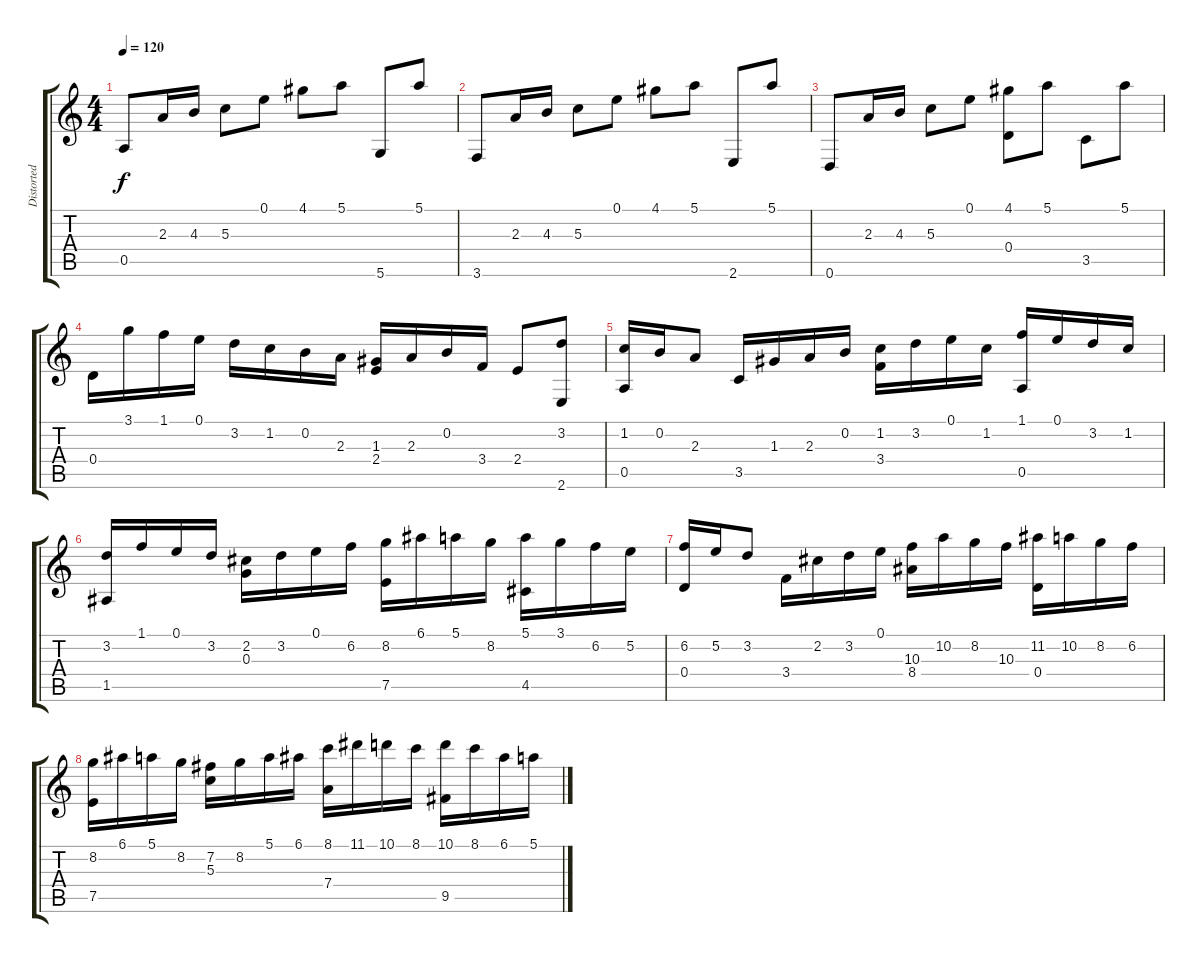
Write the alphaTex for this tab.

\track ("Distorted Riff" "Distorted ") {instrument overdrivenguitar}
\staff {score tabs}
\tuning (E4 B3 G3 D3 A2 D2) {hide}
\ts (4 4)
\tempo 120
\clef g2
\ks c
0.5.8{dy f} 2.3.16 4.3.16 5.3.8 0.1.8 4.1.8 5.1.8 5.6.8 5.1.8 |
3.6.8 2.3.16 4.3.16 5.3.8 0.1.8 4.1.8 5.1.8 2.6.8 5.1.8 |
0.6.8 2.3.16 4.3.16 5.3.8 0.1.8 (4.1 0.4).8 5.1.8 3.5.8 5.1.8 |
0.4.16 3.1.16 1.1.16 0.1.16 3.2.16 1.2.16 0.2.16 2.3.16 (1.3 2.4).16 2.3.16 0.2.16 3.4.16 2.4.8 (3.2 2.6).8 |
(1.2 0.5).16 0.2.16 2.3.8 3.5.16 1.3.16 2.3.16 0.2.16 (1.2 3.4).16 3.2.16 0.1.16 1.2.16 (1.1 0.5).16 0.1.16 3.2.16 1.2.16 |
(3.2 1.5).16 1.1.16 0.1.16 3.2.16 (2.2 0.3).16 3.2.16 0.1.16 6.2.16 (8.2 7.5).16 6.1.16 5.1.16 8.2.16 (5.1 4.5).16 3.1.16 6.2.16 5.2.16 |
(6.2 0.4).16 5.2.16 3.2.8 3.4.16 2.2.16 3.2.16 0.1.16 (10.3 8.4).16 10.2.16 8.2.16 10.3.16 (11.2 0.4).16 10.2.16 8.2.16 6.2.16 |
(8.2 7.5).16 6.1.16 5.1.16 8.2.16 (7.2 5.3).16 8.2.16 5.1.16 6.1.16 (8.1 7.4).16 11.1.16 10.1.16 8.1.16 (10.1 9.5).16 8.1.16 6.1.16 5.1.16
